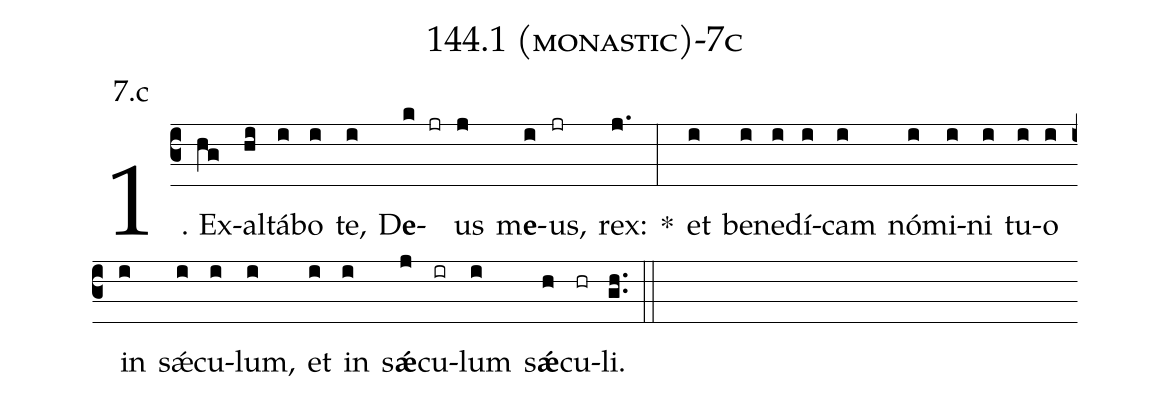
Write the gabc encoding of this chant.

name: 144.1 (monastic)-7c;
annotation: 7.c;
%%
(c3)1. Ex(hg)al(hi)tá(i)bo(i) te,(i) D<b>e</b>(k jr)us(j) m<b>e</b>(i)us,(jr) rex:(j.) *(:) et(i) be(i)ne(i)dí(i)cam(i) nó(i)mi(i)ni(i) tu(i)o(i) in(i) sǽ(i)cu(i)lum,(i) et(i) in(i) s<b>ǽ</b>(j)cu(ir)lum(i) s<b>ǽ</b>(h)cu(hr)li.(gh..) (::)
